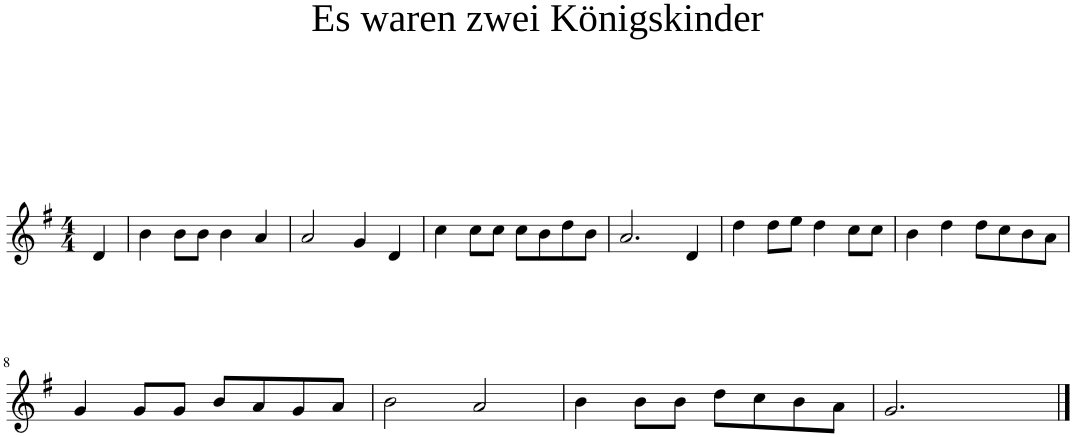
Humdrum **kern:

**kern
*part1
*staff1
*I"P1
*clefG2
*k[f#]
*G:
*M4/4
=1
4d/
=2
4b\
8b\L
8b\J
4b\
4a/
=3
2a/
4g/
4d/
=4
4cc\
8cc\L
8cc\J
8cc\L
8b\
8dd\
8b\J
=5
2.a/
4d/
=6
4dd\
8dd\L
8ee\J
4dd\
8cc\L
8cc\J
=7
4b\
4dd\
8dd\L
8cc\
8b\
8a\J
!!LO:LB:g=z
=8
4g/
8g/L
8g/J
8b/L
8a/
8g/
8a/J
=9
2b\
2a/
=10
4b\
8b\L
8b\J
8dd\L
8cc\
8b\
8a\J
=11
2.g/
4ryy
==
*-
